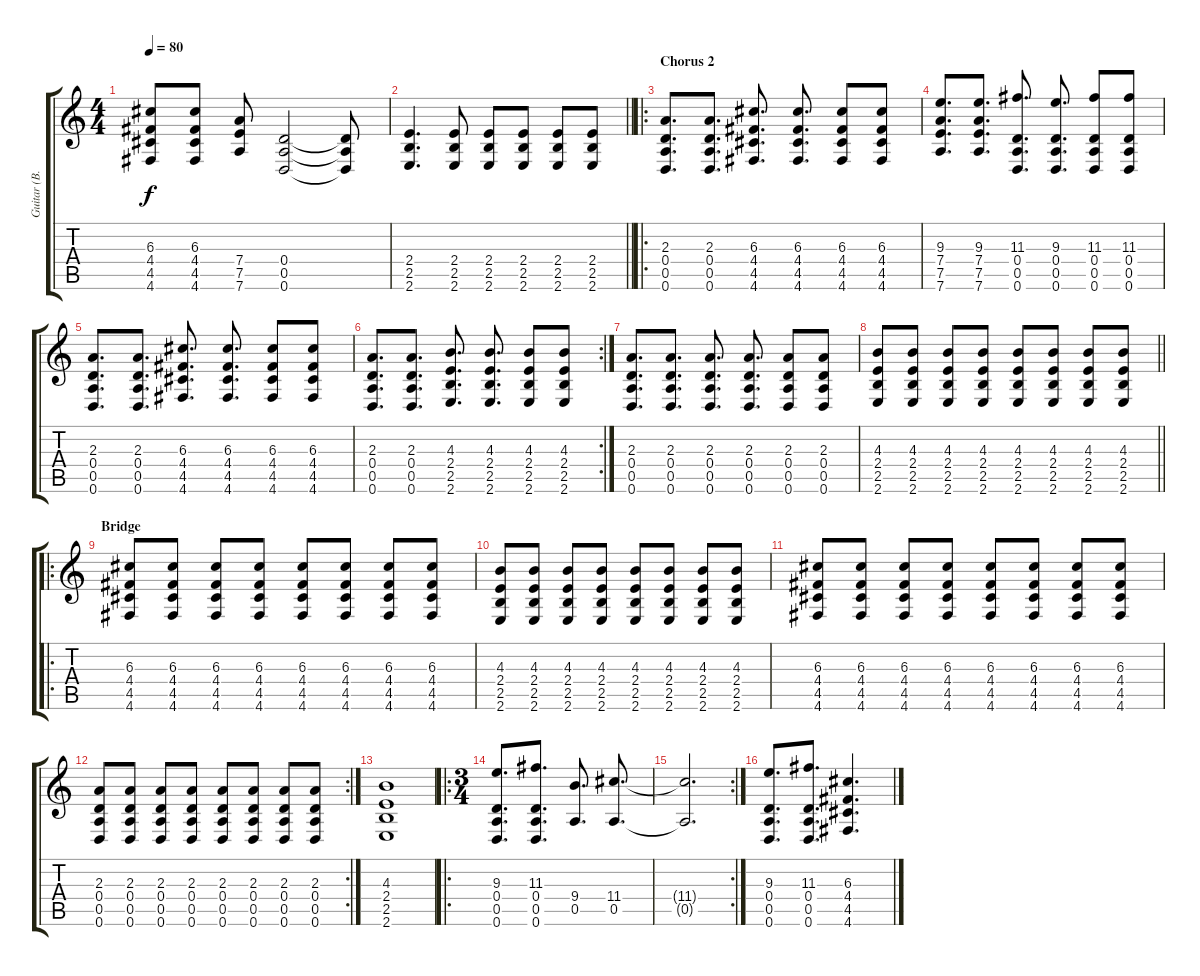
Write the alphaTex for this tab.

\track ("Guitar (B. Stock)" "Guitar (B.") {instrument electricguitarjazz}
\staff {score tabs}
\tuning (E4 B3 G3 D3 A2 D2) {hide}
\ts (4 4)
\tempo 80
\clef g2
\ks c
(6.3 4.4 4.5 4.6).8{dy f} (6.3 4.4 4.5 4.6).8 (7.4 7.5 7.6).8 (0.4 0.5 0.6).2 (0.4{t} 0.5{t} 0.6{t}).8 |
\barLineRight lightlight
(2.4 2.5 2.6).4{d} (2.4 2.5 2.6).8 (2.4 2.5 2.6).8 (2.4 2.5 2.6).8 (2.4 2.5 2.6).8 (2.4 2.5 2.6).8 |
\ro
\section ("" "Chorus 2")
(2.3 0.4 0.5 0.6).8{d} (2.3 0.4 0.5 0.6).8{d} (6.3 4.4 4.5 4.6).8{d} (6.3 4.4 4.5 4.6).8{d} (6.3 4.4 4.5 4.6).8 (6.3 4.4 4.5 4.6).8 |
(9.3 7.4 7.5 7.6).8{d} (9.3 7.4 7.5 7.6).8{d} (11.3 0.4 0.5 0.6).8{d} (9.3 0.4 0.5 0.6).8{d} (11.3 0.4 0.5 0.6).8 (11.3 0.4 0.5 0.6).8 |
(2.3 0.4 0.5 0.6).8{d} (2.3 0.4 0.5 0.6).8{d} (6.3 4.4 4.5 4.6).8{d} (6.3 4.4 4.5 4.6).8{d} (6.3 4.4 4.5 4.6).8 (6.3 4.4 4.5 4.6).8 |
\rc 2
(2.3 0.4 0.5 0.6).8{d} (2.3 0.4 0.5 0.6).8{d} (4.3 2.4 2.5 2.6).8{d} (4.3 2.4 2.5 2.6).8{d} (4.3 2.4 2.5 2.6).8 (4.3 2.4 2.5 2.6).8 |
(2.3 0.4 0.5 0.6).8{d} (2.3 0.4 0.5 0.6).8{d} (2.3 0.4 0.5 0.6).8{d} (2.3 0.4 0.5 0.6).8{d} (2.3 0.4 0.5 0.6).8 (2.3 0.4 0.5 0.6).8 |
\barLineRight lightlight
(4.3 2.4 2.5 2.6).8 (4.3 2.4 2.5 2.6).8 (4.3 2.4 2.5 2.6).8 (4.3 2.4 2.5 2.6).8 (4.3 2.4 2.5 2.6).8 (4.3 2.4 2.5 2.6).8 (4.3 2.4 2.5 2.6).8 (4.3 2.4 2.5 2.6).8 |
\ro
\section ("" "Bridge")
(6.3 4.4 4.5 4.6).8 (6.3 4.4 4.5 4.6).8 (6.3 4.4 4.5 4.6).8 (6.3 4.4 4.5 4.6).8 (6.3 4.4 4.5 4.6).8 (6.3 4.4 4.5 4.6).8 (6.3 4.4 4.5 4.6).8 (6.3 4.4 4.5 4.6).8 |
(4.3 2.4 2.5 2.6).8 (4.3 2.4 2.5 2.6).8 (4.3 2.4 2.5 2.6).8 (4.3 2.4 2.5 2.6).8 (4.3 2.4 2.5 2.6).8 (4.3 2.4 2.5 2.6).8 (4.3 2.4 2.5 2.6).8 (4.3 2.4 2.5 2.6).8 |
(6.3 4.4 4.5 4.6).8 (6.3 4.4 4.5 4.6).8 (6.3 4.4 4.5 4.6).8 (6.3 4.4 4.5 4.6).8 (6.3 4.4 4.5 4.6).8 (6.3 4.4 4.5 4.6).8 (6.3 4.4 4.5 4.6).8 (6.3 4.4 4.5 4.6).8 |
\rc 2
(2.3 0.4 0.5 0.6).8 (2.3 0.4 0.5 0.6).8 (2.3 0.4 0.5 0.6).8 (2.3 0.4 0.5 0.6).8 (2.3 0.4 0.5 0.6).8 (2.3 0.4 0.5 0.6).8 (2.3 0.4 0.5 0.6).8 (2.3 0.4 0.5 0.6).8 |
(4.3 2.4 2.5 2.6).1 |
\ro
\ts (3 4)
(9.3 0.4 0.5 0.6).8{d instrument electricguitarclean} (11.3 0.4 0.5 0.6).8{d} (9.4 0.5).8{d} (11.4 0.5).8{d} |
\rc 2
(11.4{t} 0.5{t}).2{d} |
(9.3 0.4 0.5 0.6).8{d} (11.3 0.4 0.5 0.6).8{d} (6.3 4.4 4.5 4.6).4{d}
